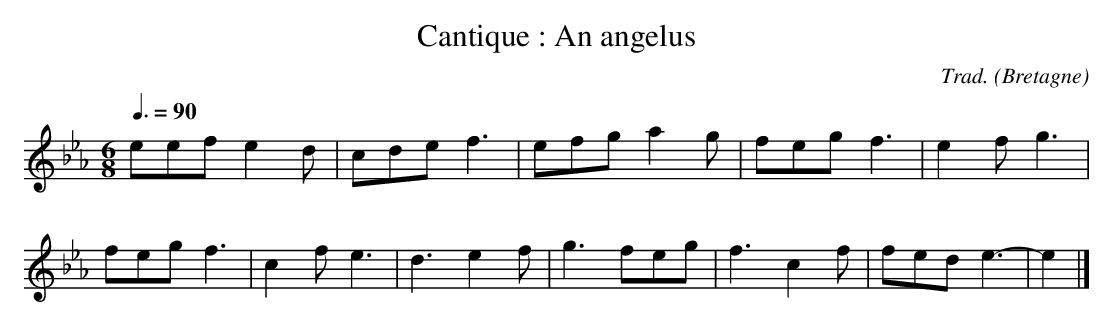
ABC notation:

X:1
T:Cantique : An angelus
C:Trad.
O:Bretagne
M:6/8
L:1/8
Q:3/8=90
K:Eb
eef e2 d | cde f3 | efg a2 g | feg f3 | e2 f g3 |
feg f3 | c2 f e3 | d3 e2 f | g3 feg | f3 c2 f | fed e3 | -e2 |]
